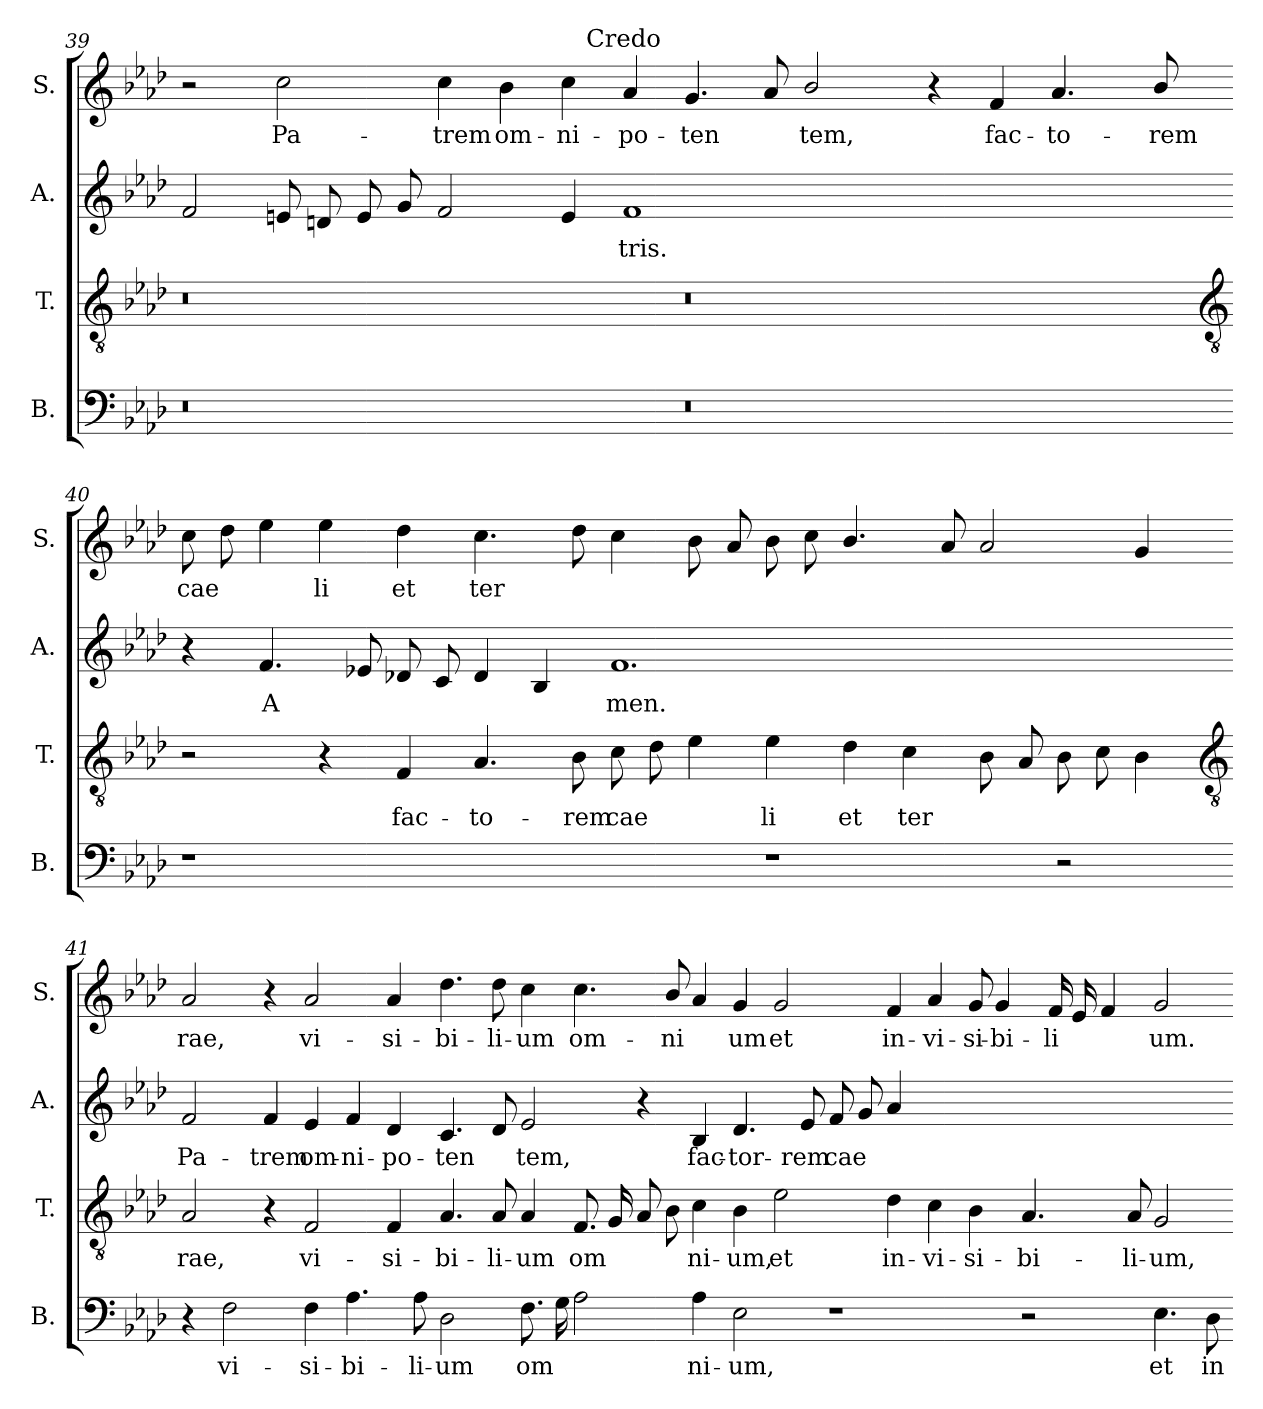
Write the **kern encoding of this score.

**kern	**text	**kern	**text	**kern	**text	**kern	**text
*part4	*part4	*part3	*part3	*part2	*part2	*part1	*part1
*staff4	*staff4	*staff3	*staff3	*staff2	*staff2	*staff1	*staff1
*I"B.	*	*I"T.	*	*I"A.	*	*I"S.	*
*I'B.	*	*I'T.	*	*I'A.	*	*I'S.	*
!!LO:LB:g=z
*clefF4	*	*clefGv2	*	*clefG2	*	*clefG2	*
*k[b-e-a-d-]	*	*k[b-e-a-d-]	*	*k[b-e-a-d-]	*	*k[b-e-a-d-]	*
*A-:	*	*A-:	*	*A-:	*	*A-:	*
=39	=39	=39	=39	=39	=39	=39	=39
0r	.	0r	.	2f	.	2r	.
!	!	!	!	!	!	!	!LO:LY:b
.	.	.	.	8en	.	2cc	Pa-
.	.	.	.	8dn	.	.	.
.	.	.	.	8e	.	.	.
.	.	.	.	8g	.	.	.
!	!	!	!	!	!	!	!LO:LY:b
.	.	.	.	2f	.	4cc	-trem
!	!	!	!	!	!	!	!LO:LY:b
.	.	.	.	.	.	4b-	om-
!	!	!	!	!	!	!	!LO:LY:b
.	.	.	.	4e	.	4cc	-ni-
!	!	!	!	!	!	!LO:TX:a:cj:t=Credo	!
!	!	!	!	!	!LO:LY:b	!	!LO:LY:b
.	.	.	.	1f	tris.	4a-	-po-
!	!	!	!	!	!	!	!LO:LY:b
0r	.	0r	.	.	.	4.g	-ten
.	.	.	.	.	.	8a-	.
!	!	!	!	!	!	!	!LO:LY:b
.	.	.	.	.	.	2b-/	tem,
.	.	.	.	1ryy	.	.	.
.	.	.	.	.	.	4r	.
!	!	!	!	!	!	!	!LO:LY:b
.	.	.	.	.	.	4f	fac-
!	!	!	!	!	!	!	!LO:LY:b
.	.	.	.	.	.	4.a-	-to-
.	.	.	.	4ryy	.	.	.
!	!	!	!	!	!	!	!LO:LY:b
.	.	.	.	.	.	8b-/	-rem
!!LO:LB:g=z
=40-	=40-	=40-	=40-	=40-	=40-	=40-	=40-
*	*	*clefGv2	*	*	*	*	*
!	!	!	!	!	!	!	!LO:LY:b
1r	.	2r	.	4r	.	8cc	cae
.	.	.	.	.	.	8dd-	.
!	!	!	!	!	!LO:LY:b	!	!
.	.	.	.	4.f	A	4ee-	.
!	!	!	!	!	!	!	!LO:LY:b
.	.	4r	.	.	.	4ee-	li
.	.	.	.	8e-	.	.	.
!	!	!	!LO:LY:b	!	!	!	!LO:LY:b
.	.	4F	fac-	8d-	.	4dd-	et
.	.	.	.	8c	.	.	.
!	!	!	!LO:LY:b	!	!	!	!LO:LY:b
1ryy	.	4.A-	-to-	4d-	.	4.cc	ter
.	.	.	.	4B-	.	.	.
!	!	!	!LO:LY:b	!	!	!	!
.	.	8B-	-rem	.	.	8dd-	.
!	!	!	!LO:LY:b	!	!LO:LY:b	!	!
.	.	8c	cae	1.f	men.	4cc	.
.	.	8d-	.	.	.	.	.
.	.	4e-	.	.	.	8b-	.
.	.	.	.	.	.	8a-	.
!	!	!	!LO:LY:b	!	!	!	!
1r	.	4e-	li	.	.	8b-	.
.	.	.	.	.	.	8cc	.
!	!	!	!LO:LY:b	!	!	!	!
.	.	4d-	et	.	.	4.b-/	.
!	!	!	!LO:LY:b	!	!	!	!
.	.	4c	ter	.	.	.	.
.	.	.	.	.	.	8a-	.
.	.	8B-	.	.	.	2a-	.
.	.	8A-	.	.	.	.	.
2r	.	8B-	.	2ryy	.	.	.
.	.	8c	.	.	.	.	.
.	.	4B-	.	.	.	4g	.
!!LO:LB:g=z
=41-	=41-	=41-	=41-	=41-	=41-	=41-	=41-
*	*	*clefGv2	*	*	*	*	*
!	!	!	!LO:LY:b	!	!LO:LY:b	!	!LO:LY:b
4r	.	2A-	rae,	2f	Pa-	2a-	rae,
!	!LO:LY:b	!	!	!	!	!	!
2F	vi-	.	.	.	.	.	.
!	!	!	!	!	!LO:LY:b	!	!
.	.	4r	.	4f	-trem	4r	.
!	!LO:LY:b	!	!LO:LY:b	!	!LO:LY:b	!	!LO:LY:b
4F	-si-	2F	vi-	4e-	om-	2a-	vi-
!	!LO:LY:b	!	!	!	!LO:LY:b	!	!
4.A-	-bi-	.	.	4f	-ni-	.	.
!	!	!	!LO:LY:b	!	!LO:LY:b	!	!LO:LY:b
.	.	4F	-si-	4d-	-po-	4a-	-si-
!	!LO:LY:b	!	!	!	!	!	!
8A-	-li-	.	.	.	.	.	.
!	!LO:LY:b	!	!LO:LY:b	!	!LO:LY:b	!	!LO:LY:b
2D-	-um	4.A-	-bi-	4.c	-ten	4.dd-	-bi-
!	!	!	!LO:LY:b	!	!	!	!LO:LY:b
.	.	8A-	-li-	8d-	.	8dd-	-li-
!	!LO:LY:b	!	!LO:LY:b	!	!LO:LY:b	!	!LO:LY:b
8.F	om	4A-	-um	2e-	tem,	4cc	-um
16G	.	.	.	.	.	.	.
!	!	!	!LO:LY:b	!	!	!	!LO:LY:b
2A-	.	8.F	om	.	.	4.cc	om-
.	.	16G	.	.	.	.	.
.	.	8A-	.	4r	.	.	.
!	!	!	!	!	!	!	!LO:LY:b
.	.	8B-	.	.	.	8b-/	-ni
!	!LO:LY:b	!	!LO:LY:b	!	!LO:LY:b	!	!
4A-	ni-	4c	ni-	4B-	fac-	4a-	.
!	!LO:LY:b	!	!LO:LY:b	!	!LO:LY:b	!	!LO:LY:b
2E-	-um,	4B-	-um,	4.d-	-tor-	4g	um
!	!	!	!LO:LY:b	!	!	!	!LO:LY:b
.	.	2e-	et	.	.	2g	et
!	!	!	!	!	!LO:LY:b	!	!
.	.	.	.	8e-	-rem	.	.
!	!	!	!	!	!LO:LY:b	!	!
1r	.	.	.	8f	cae	.	.
.	.	.	.	8g	.	.	.
!	!	!	!LO:LY:b	!	!	!	!LO:LY:b
.	.	4d-	in-	4a-	.	4f	in-
!	!	!	!LO:LY:b	!	!	!	!LO:LY:b
.	.	4c	-vi-	1.ryy	.	4a-	-vi-
!	!	!	!LO:LY:b	!	!	!	!LO:LY:b
.	.	4B-	-si-	.	.	8g	-si-
!	!	!	!	!	!	!	!LO:LY:b
.	.	.	.	.	.	4g	-bi-
!	!	!	!LO:LY:b	!	!	!	!
2r	.	4.A-	-bi-	.	.	.	.
!	!	!	!	!	!	!	!LO:LY:b
.	.	.	.	.	.	16f	-li
.	.	.	.	.	.	16e-	.
.	.	.	.	.	.	4f	.
!	!	!	!LO:LY:b	!	!	!	!
.	.	8A-	-li-	.	.	.	.
!	!LO:LY:b	!	!LO:LY:b	!	!	!	!LO:LY:b
4.E-	et	2G	-um,	.	.	2g	um.
!	!LO:LY:b	!	!	!	!	!	!
8D-	in-	.	.	.	.	.	.
=-	=-	=-	=-	=-	=-	=-	=-
*-	*-	*-	*-	*-	*-	*-	*-
